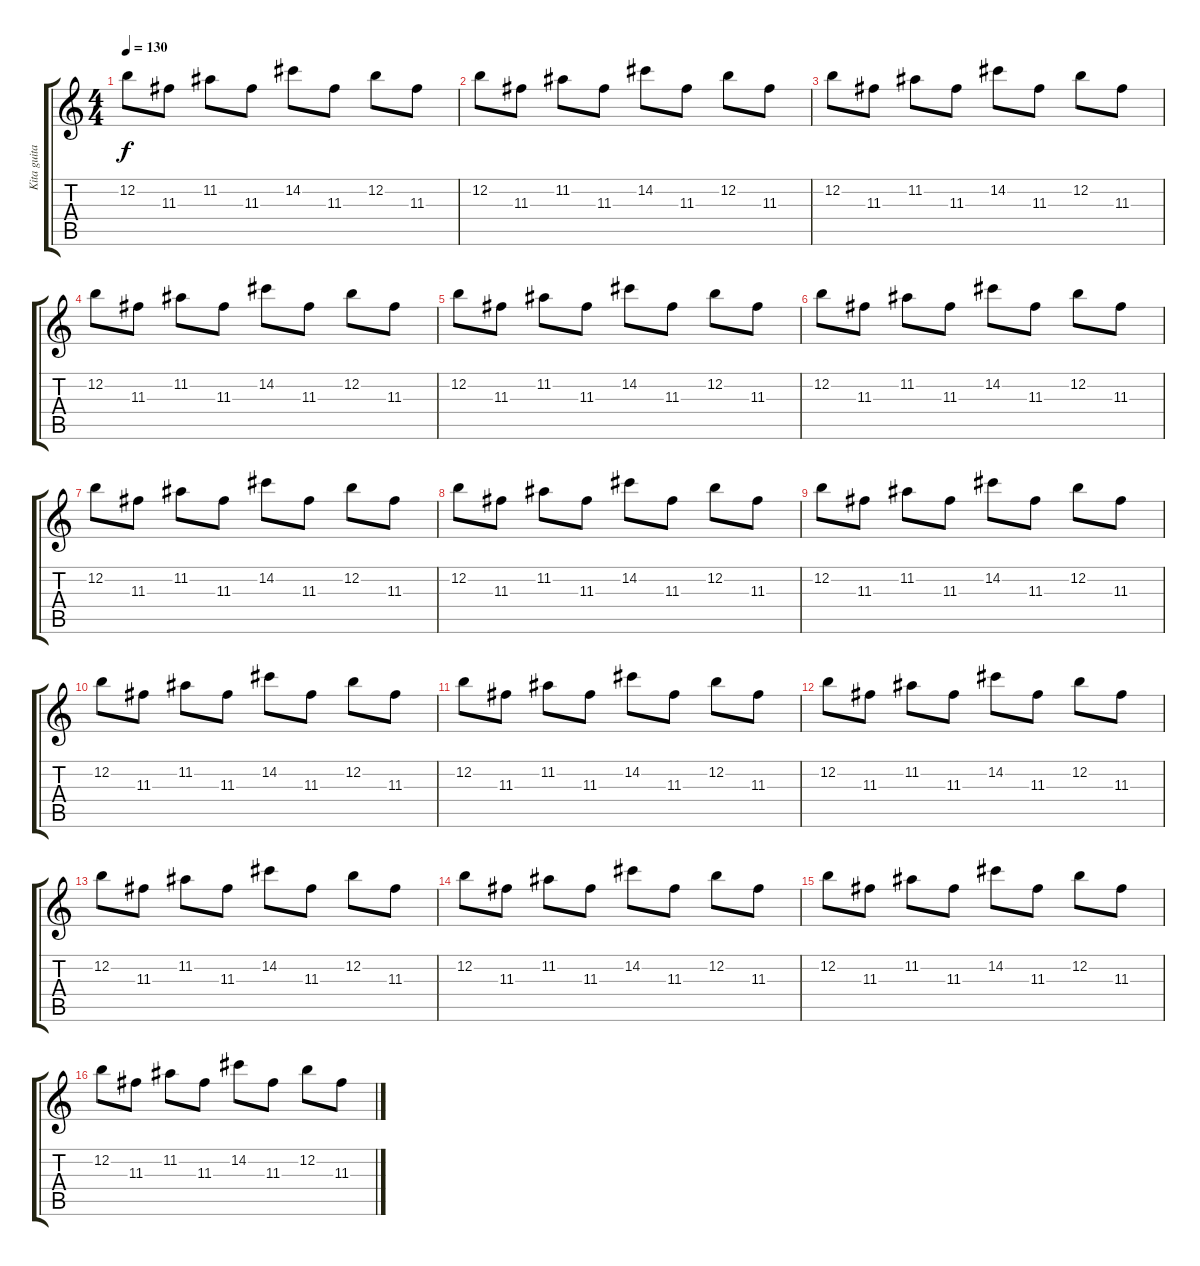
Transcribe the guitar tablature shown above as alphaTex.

\track ("Kita guitar" "Kita guita") {instrument distortionguitar}
\staff {score tabs}
\tuning (E4 B3 G3 D3 A2 E2) {hide}
\ts (4 4)
\tempo 130
\clef g2
\ks c
12.2.8{dy f instrument electricguitarclean} 11.3.8 11.2.8 11.3.8 14.2.8 11.3.8 12.2.8 11.3.8 |
12.2.8{instrument electricguitarclean} 11.3.8 11.2.8 11.3.8 14.2.8 11.3.8 12.2.8 11.3.8 |
12.2.8{instrument electricguitarclean} 11.3.8 11.2.8 11.3.8 14.2.8 11.3.8 12.2.8 11.3.8 |
12.2.8{instrument electricguitarclean} 11.3.8 11.2.8 11.3.8 14.2.8 11.3.8 12.2.8 11.3.8 |
12.2.8{instrument electricguitarclean} 11.3.8 11.2.8 11.3.8 14.2.8 11.3.8 12.2.8 11.3.8 |
12.2.8{instrument electricguitarclean} 11.3.8 11.2.8 11.3.8 14.2.8 11.3.8 12.2.8 11.3.8 |
12.2.8{instrument electricguitarclean} 11.3.8 11.2.8 11.3.8 14.2.8 11.3.8 12.2.8 11.3.8 |
12.2.8{instrument electricguitarclean} 11.3.8 11.2.8 11.3.8 14.2.8 11.3.8 12.2.8 11.3.8 |
12.2.8{instrument electricguitarclean} 11.3.8 11.2.8 11.3.8 14.2.8 11.3.8 12.2.8 11.3.8 |
12.2.8{instrument electricguitarclean} 11.3.8 11.2.8 11.3.8 14.2.8 11.3.8 12.2.8 11.3.8 |
12.2.8{instrument electricguitarclean} 11.3.8 11.2.8 11.3.8 14.2.8 11.3.8 12.2.8 11.3.8 |
12.2.8{instrument electricguitarclean} 11.3.8 11.2.8 11.3.8 14.2.8 11.3.8 12.2.8 11.3.8 |
12.2.8{instrument electricguitarclean} 11.3.8 11.2.8 11.3.8 14.2.8 11.3.8 12.2.8 11.3.8 |
12.2.8{instrument electricguitarclean} 11.3.8 11.2.8 11.3.8 14.2.8 11.3.8 12.2.8 11.3.8 |
12.2.8{instrument electricguitarclean} 11.3.8 11.2.8 11.3.8 14.2.8 11.3.8 12.2.8 11.3.8 |
12.2.8{instrument electricguitarclean} 11.3.8 11.2.8 11.3.8 14.2.8 11.3.8 12.2.8 11.3.8
